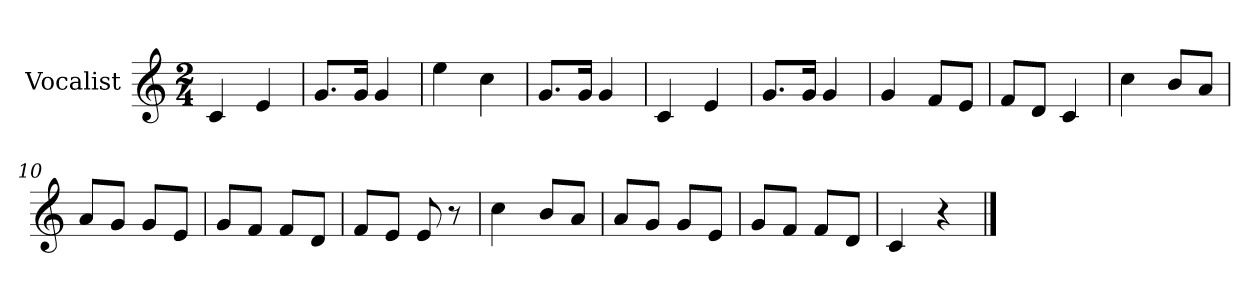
**kern
*part1
*staff1
*I"Vocalist
*k[]
*C:
*M2/4
=1
4c
4e
=2
8.gL
16gJk
4g
=3
4ee
4cc
=4
8.gL
16gJk
4g
=5
4c
4e
=6
8.gL
16gJk
4g
=7
4g
8fL
8eJ
=8
8fL
8dJ
4c
=9
4cc
8bL
8aJ
=10
8aL
8gJ
8gL
8eJ
=11
8gL
8fJ
8fL
8dJ
=12
8fL
8eJ
8e
8r
=13
4cc
8bL
8aJ
=14
8aL
8gJ
8gL
8eJ
=15
8gL
8fJ
8fL
8dJ
=16
4c
4r
==
*-
